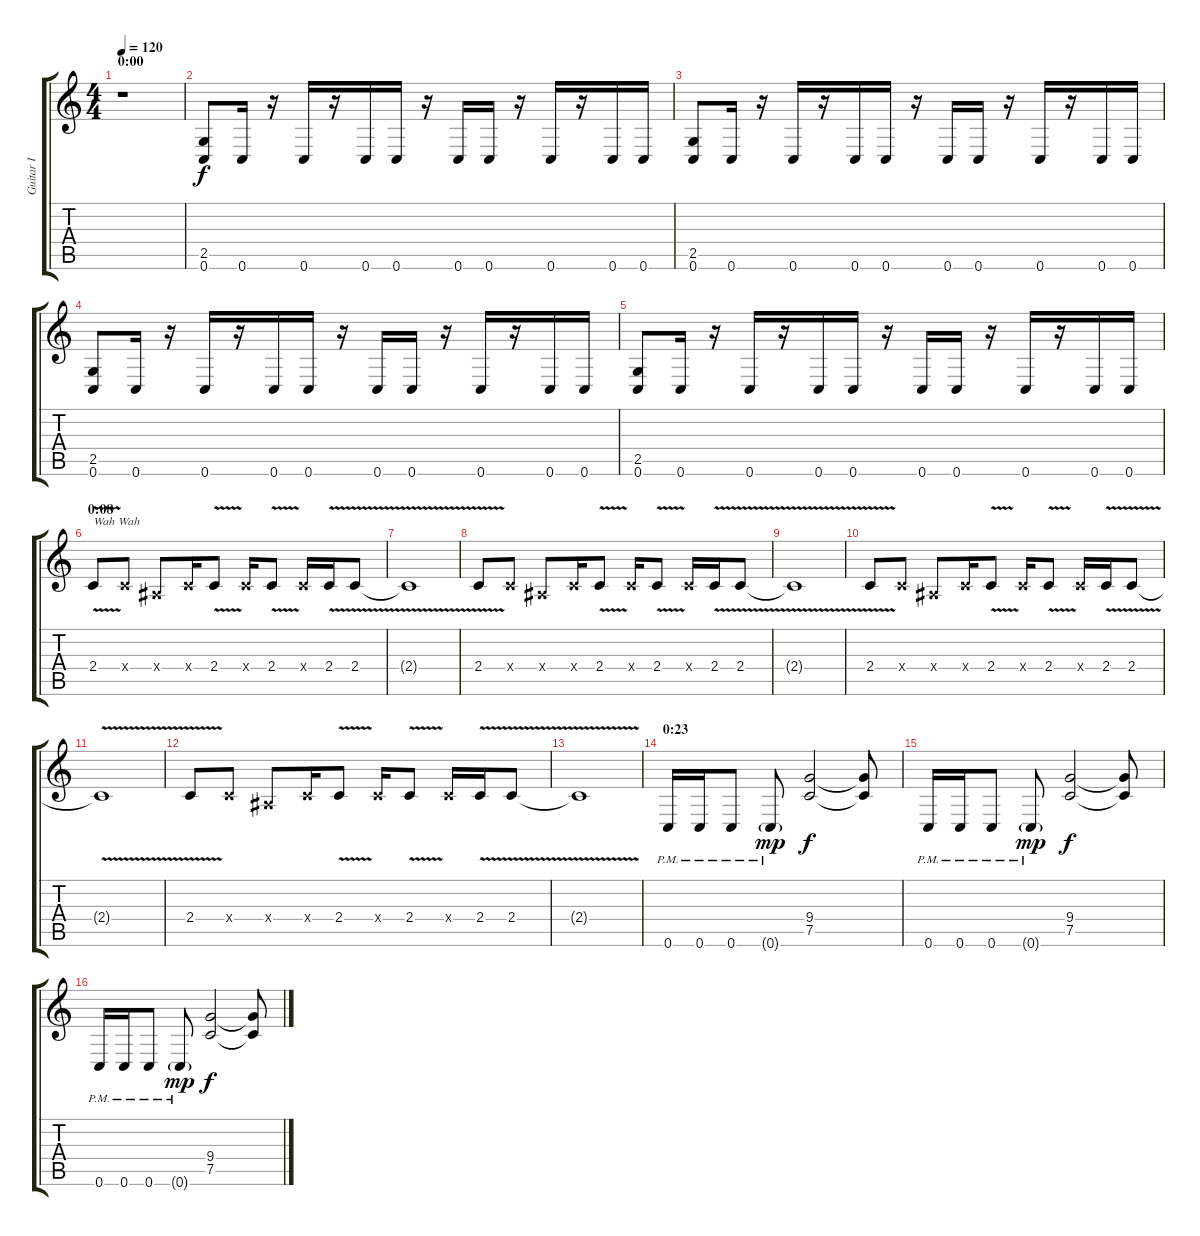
\track ("Guitar I" "Guitar I") {instrument overdrivenguitar}
\staff {score tabs}
\tuning (C4 G3 Eb3 Bb2 F2 C2) {hide}
\ts (4 4)
\section ("" "0:00")
\tempo 120
\clef g2
\ks c
r.1{dy f instrument overdrivenguitar} |
(2.5 0.6).8 0.6.16 r.16 0.6.16 r.16 0.6.16 0.6.16 r.16 0.6.16 0.6.16 r.16 0.6.16 r.16 0.6.16 0.6.16 |
(2.5 0.6).8 0.6.16 r.16 0.6.16 r.16 0.6.16 0.6.16 r.16 0.6.16 0.6.16 r.16 0.6.16 r.16 0.6.16 0.6.16 |
(2.5 0.6).8 0.6.16 r.16 0.6.16 r.16 0.6.16 0.6.16 r.16 0.6.16 0.6.16 r.16 0.6.16 r.16 0.6.16 0.6.16 |
(2.5 0.6).8 0.6.16 r.16 0.6.16 r.16 0.6.16 0.6.16 r.16 0.6.16 0.6.16 r.16 0.6.16 r.16 0.6.16 0.6.16 |
\section ("" "0:08")
2.4{v}.8{txt "Wah Wah"} 2.4{x}.8 0.4{x}.8 2.4{x}.16 2.4{v}.8 2.4{x}.16 2.4{v}.8 2.4{x}.16 2.4{v}.16 2.4{v}.8 |
2.4{t}.1 |
2.4{v}.8 2.4{x}.8 0.4{x}.8 2.4{x}.16 2.4{v}.8 2.4{x}.16 2.4{v}.8 2.4{x}.16 2.4{v}.16 2.4{v}.8 |
2.4{t}.1 |
2.4{v}.8 2.4{x}.8 0.4{x}.8 2.4{x}.16 2.4{v}.8 2.4{x}.16 2.4{v}.8 2.4{x}.16 2.4{v}.16 2.4{v}.8 |
2.4{t}.1 |
2.4{v}.8 2.4{x}.8 0.4{x}.8 2.4{x}.16 2.4{v}.8 2.4{x}.16 2.4{v}.8 2.4{x}.16 2.4{v}.16 2.4{v}.8 |
2.4{t}.1 |
\section ("" "0:23")
0.6{pm}.16 0.6{pm}.16 0.6{pm}.8 0.6{g pm}.8{dy mp} (9.4 7.5).2{dy f} (9.4{t} 7.5{t}).8 |
0.6{pm}.16 0.6{pm}.16 0.6{pm}.8 0.6{g pm}.8{dy mp} (9.4 7.5).2{dy f} (9.4{t} 7.5{t}).8 |
0.6{pm}.16 0.6{pm}.16 0.6{pm}.8 0.6{g pm}.8{dy mp} (9.4 7.5).2{dy f} (9.4{t} 7.5{t}).8
